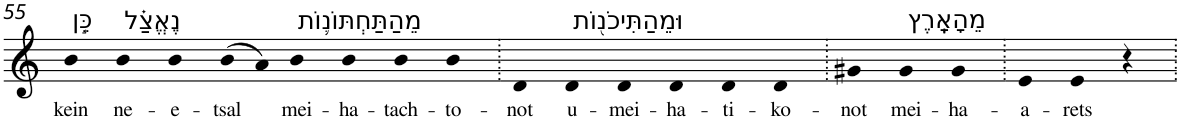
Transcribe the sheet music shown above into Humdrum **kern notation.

**kern	**text
*part1	*part1
*staff1	*staff1
*I"Piano	*
*I'Pno	*
!!LO:PB:g=z
*clefG2	*
*k[]	*
=55	=55
!LO:TX:a:t=כֵּ֣ן	!
!	!LO:LY:b
4b	kein
!LO:TX:a:t=נֶאֱצַ֗ל	!
!	!LO:LY:b
4b	ne-
!	!LO:LY:b
4b	-e-
!	!LO:LY:b
(>8b	-tsal
8a)	.
!LO:TX:a:t=מֵהַתַּחְתּוֹנ֛וֹת	!
!	!LO:LY:b
4b	mei-
!	!LO:LY:b
4b	-ha-
!	!LO:LY:b
4b	-tach-
!	!LO:LY:b
4b	-to-
=56.	=56.
!	!LO:LY:b
4d	-not
!LO:TX:a:t=וּמֵהַתִּיכֹנ֖וֹת	!
!	!LO:LY:b
4d	u-
!	!LO:LY:b
4d	-mei-
!	!LO:LY:b
4d	-ha-
!	!LO:LY:b
4d	-ti-
!	!LO:LY:b
4d	-ko-
=57.	=57.
!	!LO:LY:b
4g#X	-not
!LO:TX:a:t=מֵהָאָֽרֶץ	!
!	!LO:LY:b
4g#	mei-
!	!LO:LY:b
4g#	-ha-
=58.	=58.
!	!LO:LY:b
4e	-a-
!	!LO:LY:b
4e	-rets
4r	.
=.	=.
*-	*-
